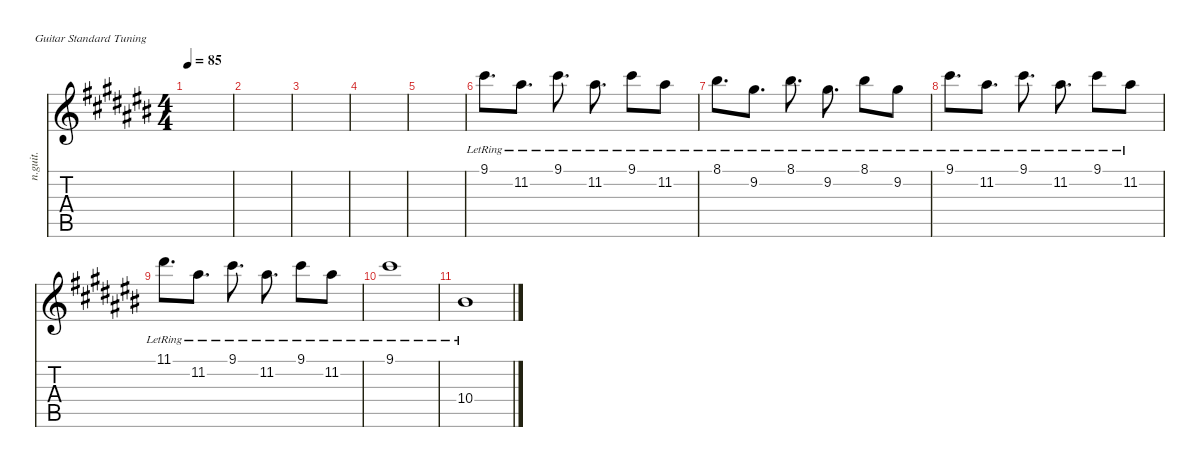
\defaultSystemsLayout 4
\hideDynamics
\bracketExtendMode nobrackets
\otherSystemsTrackNameOrientation horizontal
\track ("Nylon Guitar" "n.guit.") {instrument acousticguitarnylon}
\staff {score tabs}
\tuning (E4 B3 G3 D3 A2 E2)
\ts (4 4)
\tempo 85
\clef g2
\ks a#minor
|
|
|
|
|
9.1{lr acc #}.8{d beam Down} 11.2{lr acc #}.8{d beam Down} 9.1{lr acc #}.8{d beam Down} 11.2{lr acc #}.8{d beam Down} 9.1{lr acc #}.8{beam Down} 11.2{lr acc #}.8{beam Down} |
8.1{lr acc #}.8{d beam Down} 9.2{lr acc #}.8{d beam Down} 8.1{lr acc #}.8{d beam Down} 9.2{lr acc #}.8{d beam Down} 8.1{lr acc #}.8{beam Down} 9.2{lr acc #}.8{beam Down} |
9.1{lr acc #}.8{d beam Down} 11.2{lr acc #}.8{d beam Down} 9.1{lr acc #}.8{d beam Down} 11.2{lr acc #}.8{d beam Down} 9.1{lr acc #}.8{beam Down} 11.2{lr acc #}.8{beam Down} |
11.1{lr acc #}.8{d beam Down} 11.2{lr acc #}.8{d beam Down} 9.1{lr acc #}.8{d beam Down} 11.2{lr acc #}.8{d beam Down} 9.1{lr acc #}.8{beam Down} 11.2{lr acc #}.8{beam Down} |
9.1{lr acc #}.1{beam Down} |
10.4{lr acc #}.1{beam Down}
